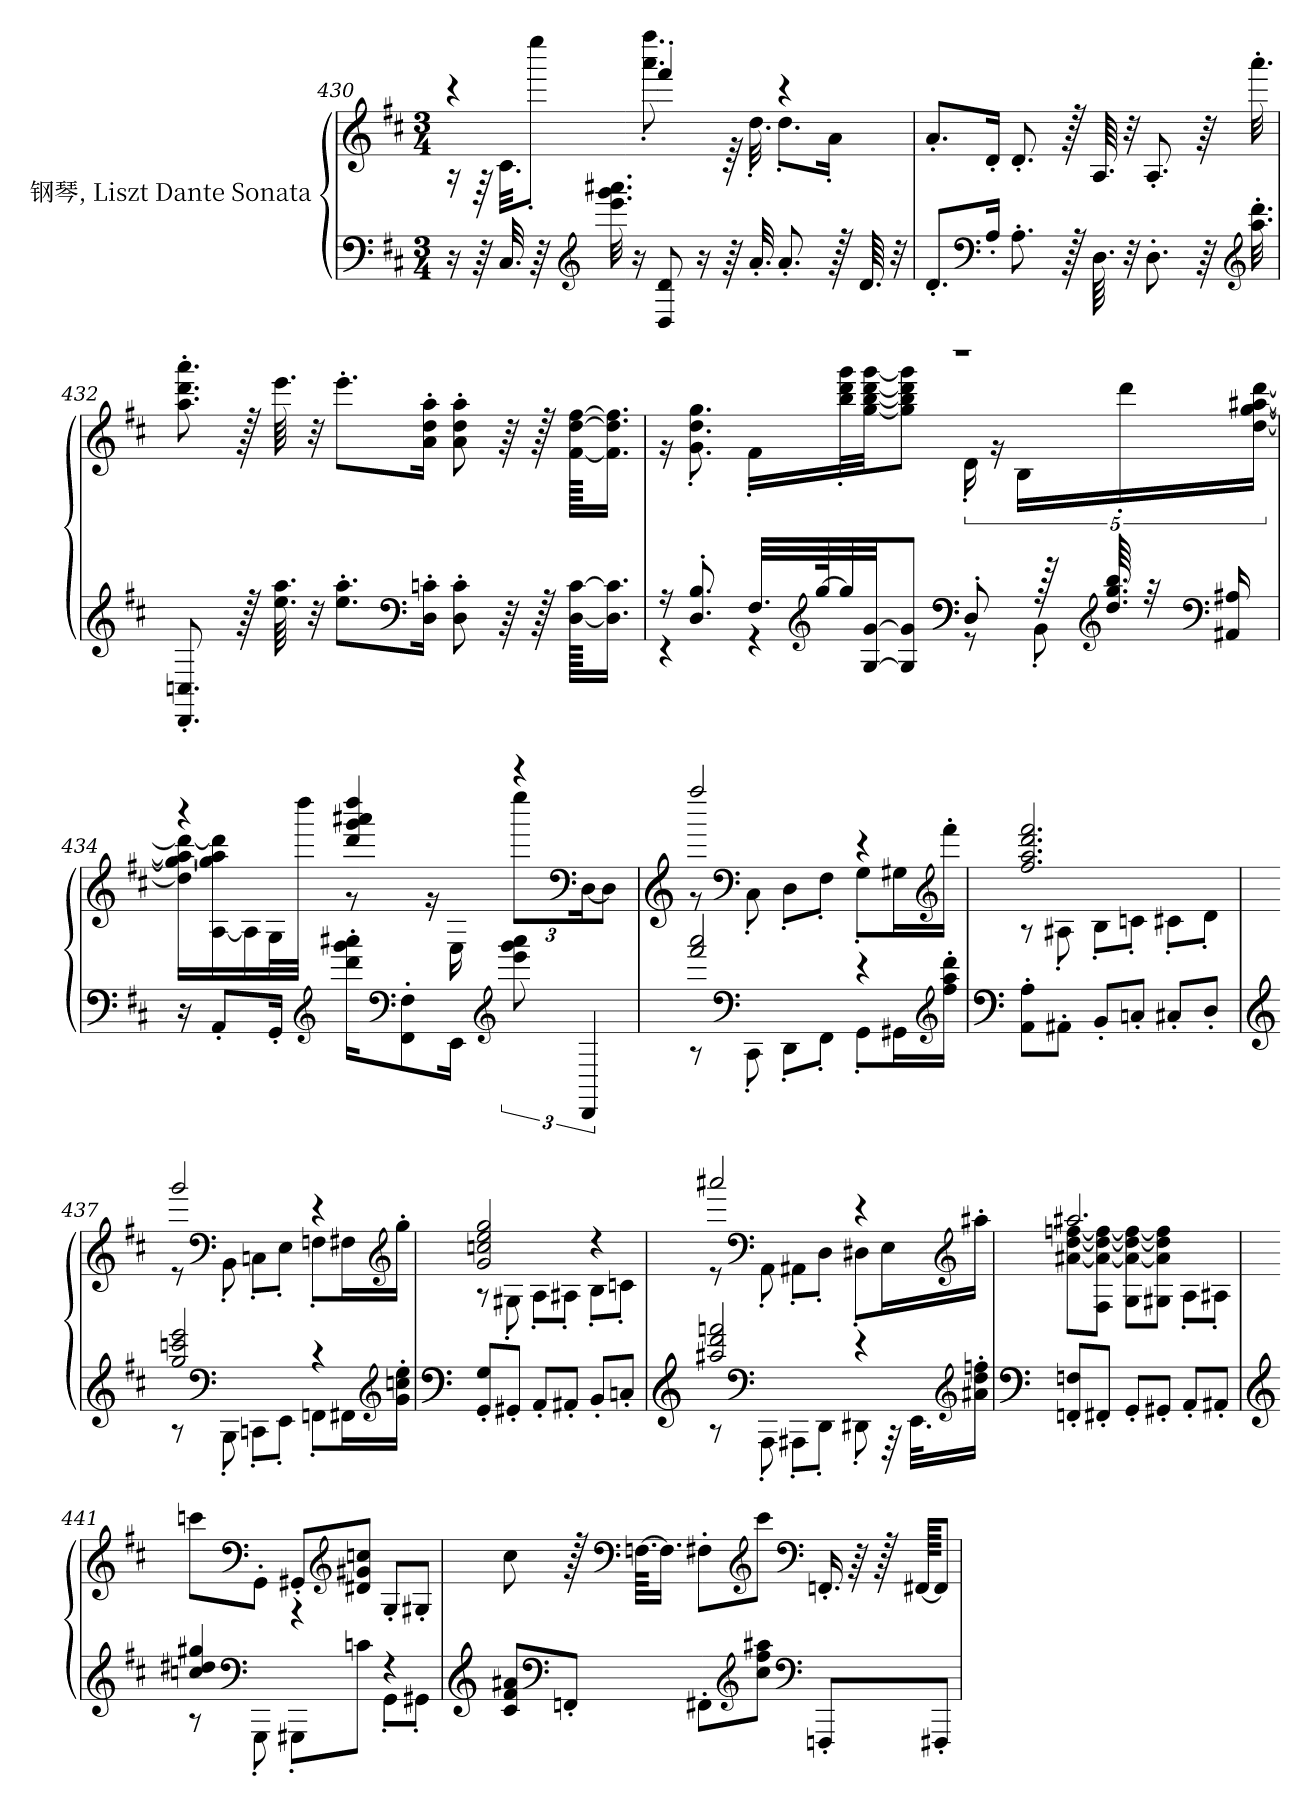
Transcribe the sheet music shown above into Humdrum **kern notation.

**kern	**kern
*part1	*part1
*staff2	*staff1
*I"钢琴, Liszt Dante Sonata	*
!!LO:LB:g=z
*clefF4	*clefG2
*k[f#c#]	*k[f#c#]
*M3/4	*M3/4
=430	=430
*	*^
16r	4r	16r
64r	.	64r
32.C#/	.	32.c#\KKL
64r	.	8eeee'\J
*clefG2	*	*
32.eee\ 32.ggg\ 32.aaa#X\	.	.
16r	.	.
8D/ 8d/	4fff#'/	8.aaa\' 8.ffff#\'
16r	.	.
64r	.	64r
32.a'/	.	32.dd'\
8.a'/	4r	8.dd'\L
128r	.	16a'\Jk
64.d/	.	.
32r	.	.
*	*v	*v
=431	=431
8.d'/L	8.a'/L
*clefF4	*
16A'/Jk	16d'/Jk
8.A'\	8.d'/
128r	128r
64.D\	64.A/
32r	32r
8.D'\	8.A'/
64r	64r
*clefG2	*
32.aa\' 32.ddd\'	32.aaa'\
!!LO:LB:g=z
=432	=432
8.DD/' 8.Cn/'	8.aa\' 8.ddd\' 8.aaa\'
128r	128r
64.ee\ 64.aa\	64.eee\
32r	32r
8.ee\' 8.aa\'L	8.eee'\L
*clefF4	*
16D\' 16cn\'Jk	16a\' 16dd\' 16aa\'Jk
8D\' 8c\'	8a\' 8dd\' 8aa\'
64r	64r
128r	128r
[128D\ [128c\KKKLL	[128f#\ [128dd\ [128ff#\KKKLL
16.D\] 16.c\]JJ	16.f#\] 16.dd\] 16.ff#\]JJ
=433	=433
*^	*^
16r	4r	2.r	16r
8.D/' 8.B/'	.	.	8.g\' 8.dd\' 8.gg\'
32.F#/LLL	4r	.	16f#'\LL
*clefG2	*	*	*
[64gg/K	.	.	.
32gg/]	.	.	32bb\' 32ddd\' 32ggg\'L
[32G/ [32g/JJ	.	.	[32gg\ [32bb\ [32ddd\ [32ggg\JJ
8G/] 8g/]J	.	.	8gg\] 8bb\] 8ddd\] 8ggg\]J
*clefF4	*	*	*
8D'/	8r	.	20d'\
.	.	.	20r
.	.	.	20B\LL
128r	8BB'\	.	.
*clefG2	*	*	*
64.dd/ 64.gg/ 64.bb/	.	.	.
.	.	.	20ddd'\
32r	.	.	.
*clefF4	*	*	*
16AA#X/ 16A#X/	.	.	.
.	.	.	[20dd\ [20gg\ [20aa#X\ [20ddd\JJ
*v	*v	*	*
!!LO:PB:g=z	!!
=434	=434	=434
16r	4r	16dd\] 16gg\_ 16aa#\_ 16ddd\_LL
8AA'/L	.	[16A\ 16gg\] 16aa#\] 16ddd\]
.	.	16A\]
16GG'/Jk	.	32G\L
.	.	32dddd\JJJ
*clefG2	*	*
16ddd\' 16ggg\' 16aaa#X\'KL	4ddd/ 4ggg/ 4aaa#X/ 4dddd/	8r
*clefF4	*	*
8FF#\' 8F#\'	.	.
.	.	16r
16EE\Jk	.	16E\
*clefG2	*	*
*	*	*Xbrackettup
12eee\ 12ggg\ 12aaa#\	4r	12eeee\L
*	*clefF4	*
6DD/	.	[24D\K
.	.	8D\J]
=435	=435	=435
*	*clefG2	*
*^	*	*
2fff#/ 2aaa/	8r	2ffff#/	8r
*clefF4	*	*clefF4	*
.	8CC#'\	.	8C#'\
.	8DD'\L	.	8D'\L
.	8FF#'\J	.	8F#'\J
4r	8GG'\L	4r	8G'\L
.	16GG#X\L	.	16G#X\L
*clefG2	*	*clefG2	*
.	16ff#\' 16aa\' 16ddd\'JJ	.	16fff#'\JJ
*v	*v	*	*
!!LO:LB:g=z	!!
=436	=436	=436
*clefF4	*	*
8AA\' 8A\'L	2.ff#/ 2.aa/ 2.ddd/ 2.fff#/	8r
8AA#X'\J	.	8A#X'\
8BB'/L	.	8B'\L
8Cn'/J	.	8cn'\J
8C#X'/L	.	8c#X'\L
8D'/J	.	8d'\J
=437	=437	=437
*clefG2	*	*
*^	*	*
2gg/ 2cccn/ 2eee/	8r	2ggg/	8r
*clefF4	*	*clefF4	*
.	8BBB'\	.	8BB'\
.	8CCn'\L	.	8Cn'\L
.	8EE'\J	.	8E'\J
4r	8FFn'\L	4r	8Fn'\L
.	16FF#X\L	.	16F#X\L
*clefG2	*	*clefG2	*
.	16g\' 16ccn\' 16ee\'JJ	.	16gg'\JJ
*v	*v	*	*
=438	=438	=438
*clefF4	*	*
8GG/' 8G/'L	2g/ 2ccn/ 2ee/ 2gg/	8r
8GG#X'/J	.	8G#X'\
8AA'/L	.	8A'\L
8AA#X'/J	.	8A#X'\J
8BB'/L	4r	8B'\L
8Cn'/J	.	8cn'\J
!!LO:LB:g=z	!!
=439	=439	=439
*clefG2	*	*
*^	*	*
2aa#X/ 2ddd/ 2fffn/	8r	2aaa#X/	8r
*clefF4	*	*clefF4	*
.	8AAA'\	.	8AA'\
.	8AAA#X'\L	.	8AA#X'\L
.	8DD'\J	.	8D'\J
4r	8DD#X'\	4r	8D#X'\L
.	64r	.	16E\L
.	32.EE\KLL	.	.
*clefG2	*	*clefG2	*
.	16a#X\' 16dd\' 16ffn\'JJ	.	16aa#X'\JJ
*v	*v	*	*
=440	=440	=440
*clefF4	*	*
8FFn/' 8Fn/'L	2.aa#X/	[8a#X\ [8dd\ [8ffn\L
8FF#X'/J	.	8F#\ 8a#\_ 8dd\_ 8ff\_J
8GG'/L	.	8G\ 8a#\_ 8dd\_ 8ff\_L
8GG#X'/J	.	8G#X\ 8a#\] 8dd\] 8ff\]J
8AA'/L	.	8A'\L
8AA#X'/J	.	8A#X'\J
*	*v	*v
!!LO:LB:g=z
=441	=441
*clefG2	*
*^	*
4ccn/ 4dd#X/ 4gg#X/	8r	8cccn\L
*clefF4	*	*clefF4
.	8GGG'\	8GG'\J
4r	8GGG#X'\L	8GG#X'/L
*	*	*clefG2
.	8cn\J	8d#X/ 8g#X/ 8ccn/J
4r	8GG'\L	8G'/L
.	8GG#X'\J	8G#X'/J
*v	*v	*
=442	=442
*clefG2	*
8c#/ 8f#/ 8a#X/L	8cc#\
*clefF4	*
8FFn'/J	128r
*	*clefF4
.	[64.Fn\KKLL
.	16.F\JJ]
8FF#X'\L	8F#X'\L
*clefG2	*clefG2
8cc#\ 8ff#\ 8aa#X\J	8ccc#\J
*clefF4	*clefF4
8FFFn'/L	16.FFn'/
.	64r
.	128r
.	[128FF#X/KKKKL
8FFF#X'/J	8FF#/J]
=	=
*-	*-
